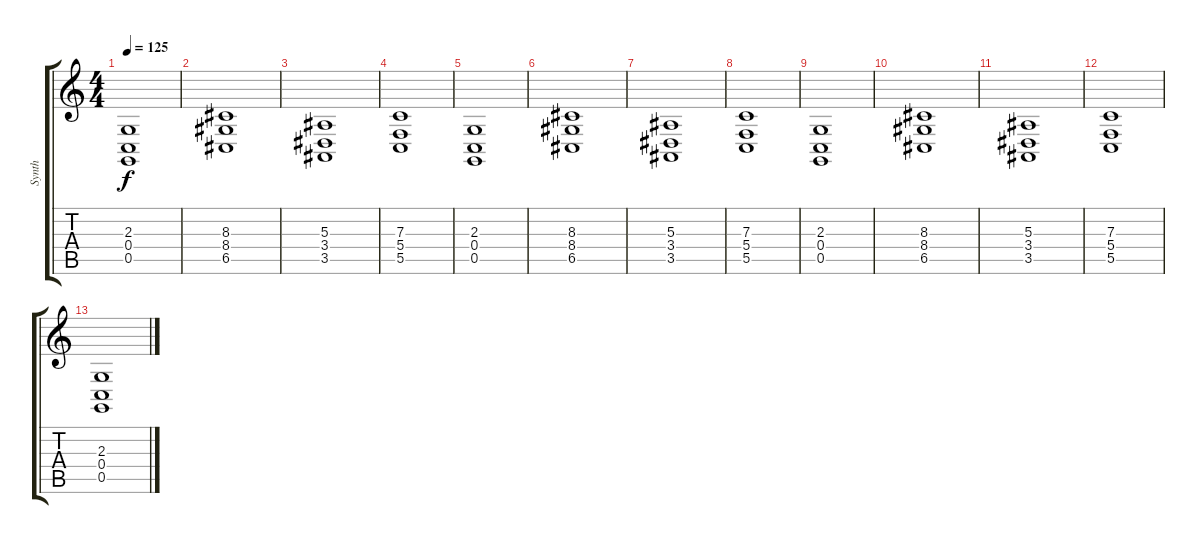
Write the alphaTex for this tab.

\track ("Synth" "Synth") {instrument synthstrings1}
\staff {score tabs}
\tuning (D4 A3 F3 C3 G2 C2) {hide}
\ts (4 4)
\tempo 125
\clef g2
\ks c
(2.3 0.4 0.5).1{dy f} |
(8.3 8.4 6.5).1 |
(5.3 3.4 3.5).1 |
(7.3 5.4 5.5).1 |
(2.3 0.4 0.5).1 |
(8.3 8.4 6.5).1 |
(5.3 3.4 3.5).1 |
(7.3 5.4 5.5).1 |
(2.3 0.4 0.5).1 |
(8.3 8.4 6.5).1 |
(5.3 3.4 3.5).1 |
(7.3 5.4 5.5).1 |
(2.3 0.4 0.5).1
